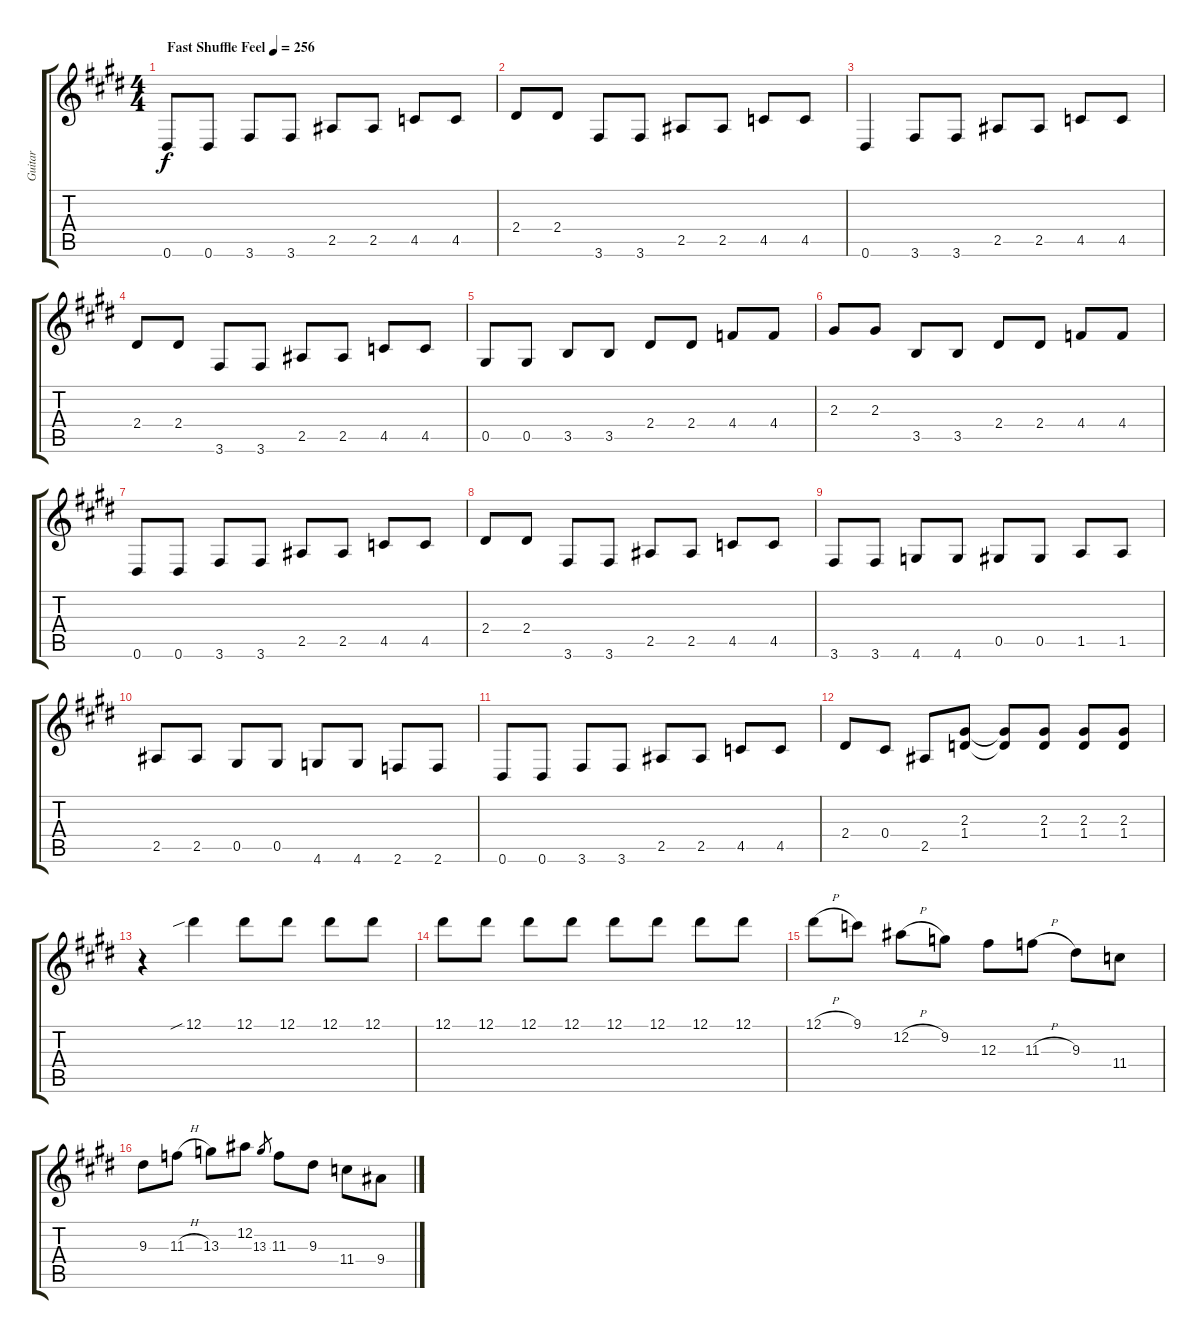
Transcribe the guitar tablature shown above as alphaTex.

\track ("Guitar" "Guitar") {instrument electricguitarjazz}
\staff {score tabs}
\tuning (Eb4 Bb3 Gb3 Db3 Ab2 Eb2) {hide}
\ts (4 4)
\tempo (256 "Fast Shuffle Feel")
\clef g2
\ks e
0.6.8{dy f instrument electricguitarjazz} 0.6.8 3.6.8 3.6.8 2.5.8 2.5.8 4.5.8 4.5.8 |
2.4.8 2.4.8 3.6.8 3.6.8 2.5.8 2.5.8 4.5.8 4.5.8 |
0.6.4 3.6.8 3.6.8 2.5.8 2.5.8 4.5.8 4.5.8 |
2.4.8 2.4.8 3.6.8 3.6.8 2.5.8 2.5.8 4.5.8 4.5.8 |
0.5.8 0.5.8 3.5.8 3.5.8 2.4.8 2.4.8 4.4.8 4.4.8 |
2.3.8 2.3.8 3.5.8 3.5.8 2.4.8 2.4.8 4.4.8 4.4.8 |
0.6.8 0.6.8 3.6.8 3.6.8 2.5.8 2.5.8 4.5.8 4.5.8 |
2.4.8 2.4.8 3.6.8 3.6.8 2.5.8 2.5.8 4.5.8 4.5.8 |
3.6.8 3.6.8 4.6.8 4.6.8 0.5.8 0.5.8 1.5.8 1.5.8 |
2.5.8 2.5.8 0.5.8 0.5.8 4.6.8 4.6.8 2.6.8 2.6.8 |
0.6.8 0.6.8 3.6.8 3.6.8 2.5.8 2.5.8 4.5.8 4.5.8 |
2.4.8 0.4.8 2.5.8 (2.3 1.4).8 (2.3{t} 1.4{t}).8 (2.3 1.4).8 (2.3 1.4).8 (2.3 1.4).8 |
r.4 12.1{sib}.4 12.1.8 12.1.8 12.1.8 12.1.8 |
12.1.8 12.1.8 12.1.8 12.1.8 12.1.8 12.1.8 12.1.8 12.1.8 |
12.1{h}.8 9.1.8 12.2{h}.8 9.2.8 12.3.8 11.3{h}.8 9.3.8 11.4.8 |
9.3.8 11.3{h}.8 13.3.8 12.2.8 13.3.8{gr} 11.3.8 9.3.8 11.4.8 9.4.8
